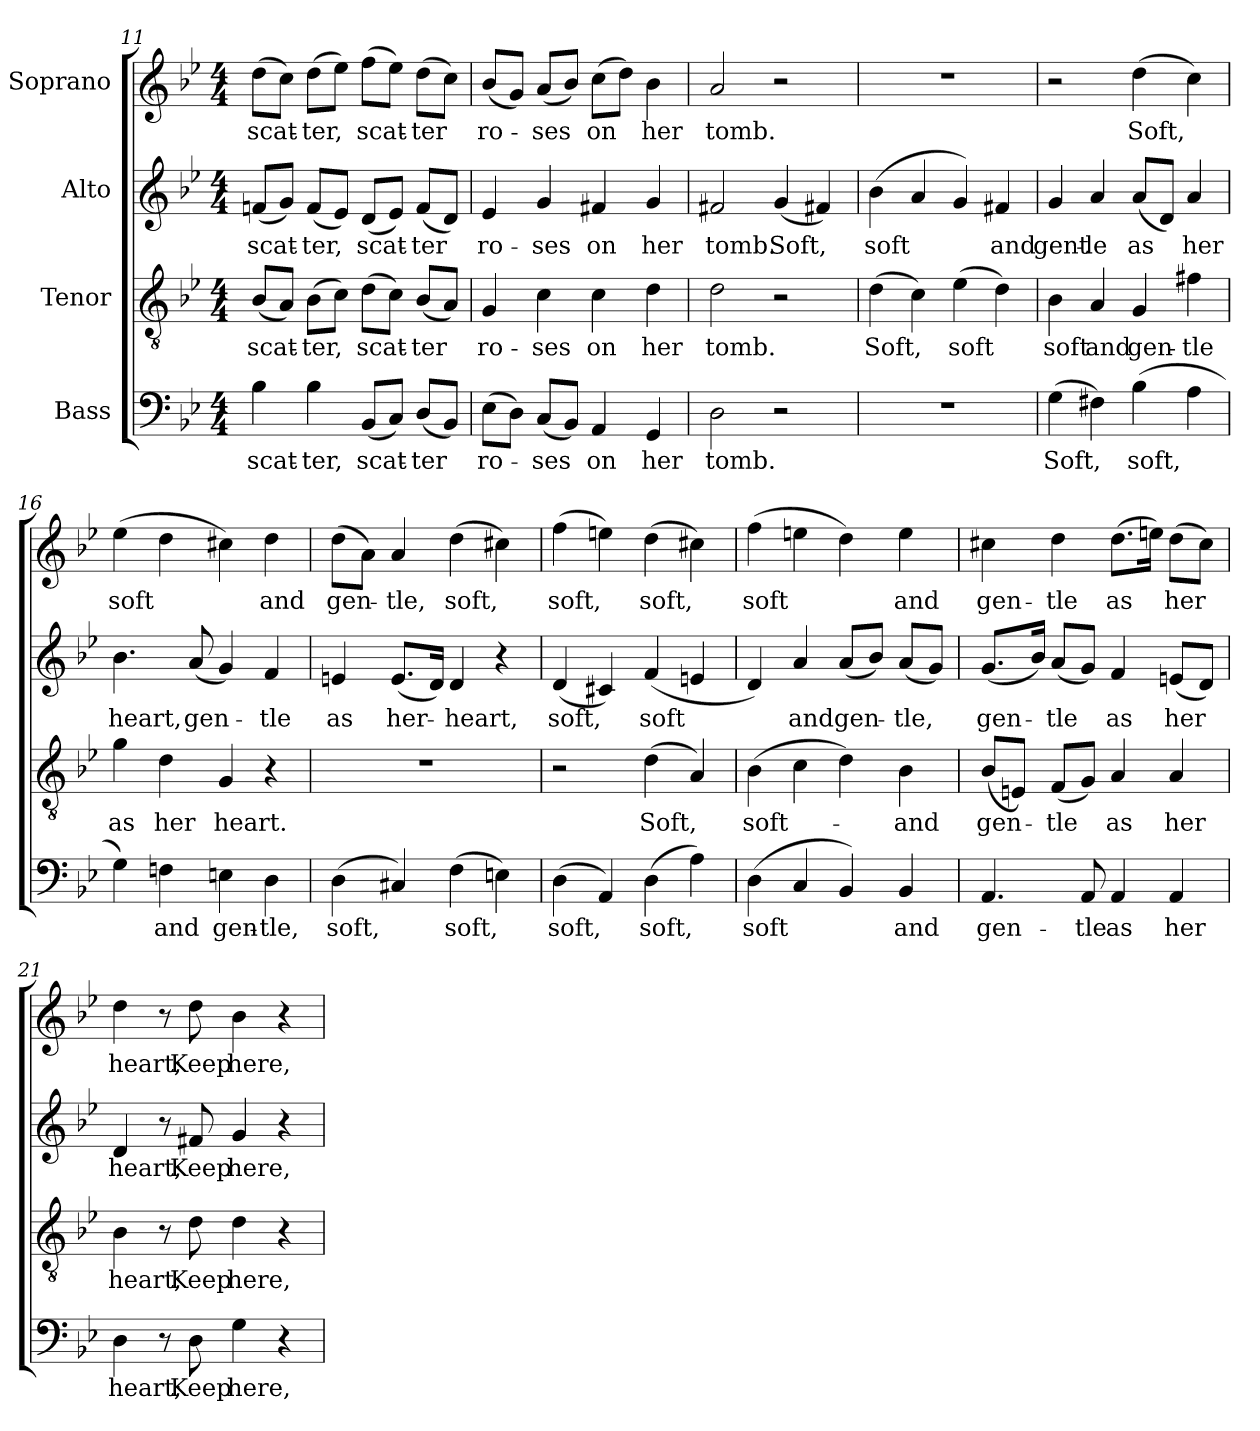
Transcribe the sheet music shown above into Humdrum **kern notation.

**kern	**text	**kern	**text	**kern	**text	**kern	**text
*part4	*part4	*part3	*part3	*part2	*part2	*part1	*part1
*staff4	*staff4	*staff3	*staff3	*staff2	*staff2	*staff1	*staff1
*I"Bass	*	*I"Tenor	*	*I"Alto	*	*I"Soprano	*
*clefF4	*	*clefGv2	*	*clefG2	*	*clefG2	*
*k[b-e-]	*	*k[b-e-]	*	*k[b-e-]	*	*k[b-e-]	*
*M4/4	*	*M4/4	*	*M4/4	*	*M4/4	*
=11	=11	=11	=11	=11	=11	=11	=11
!	!LO:LY:b	!	!LO:LY:b	!	!LO:LY:b	!	!LO:LY:b
4B-\	scat-	(8B-/L	scat-	(8fn/L	scat-	(8dd\L	scat-
.	.	8A/J)	.	8g/J)	.	8cc\J)	.
!	!LO:LY:b	!	!LO:LY:b	!	!LO:LY:b	!	!LO:LY:b
4B-\	-ter,	(8B-\L	-ter,	(8f/L	-ter,	(8dd\L	-ter,
.	.	8c\J)	.	8e-/J)	.	8ee-\J)	.
!	!LO:LY:b	!	!LO:LY:b	!	!LO:LY:b	!	!LO:LY:b
(8BB-/L	scat-	(8d\L	scat-	(8d/L	scat-	(8ff\L	scat-
8C/J)	.	8c\J)	.	8e-/J)	.	8ee-\J)	.
!	!LO:LY:b	!	!LO:LY:b	!	!LO:LY:b	!	!LO:LY:b
(8D/L	-ter	(8B-/L	-ter	(8f/L	-ter	(8dd\L	-ter
8BB-/J)	.	8A/J)	.	8d/J)	.	8cc\J)	.
!!LO:PB:g=z
=12	=12	=12	=12	=12	=12	=12	=12
!	!LO:LY:b	!	!LO:LY:b	!	!LO:LY:b	!	!LO:LY:b
(8E-\L	ro-	4G/	ro-	4e-/	ro-	(8b-/L	ro-
8D\J)	.	.	.	.	.	8g/J)	.
!	!LO:LY:b	!	!LO:LY:b	!	!LO:LY:b	!	!LO:LY:b
(8C/L	-ses	4c\	-ses	4g/	-ses	(8a/L	-ses
8BB-/J)	.	.	.	.	.	8b-/J)	.
!	!LO:LY:b	!	!LO:LY:b	!	!LO:LY:b	!	!LO:LY:b
4AA/	on	4c\	on	4f#X/	on	(8cc\L	-on
.	.	.	.	.	.	8dd\J)	.
!	!LO:LY:b	!	!LO:LY:b	!	!LO:LY:b	!	!LO:LY:b
4GG/	her	4d\	her	4g/	her	4b-\	her
=13	=13	=13	=13	=13	=13	=13	=13
!	!LO:LY:b	!	!LO:LY:b	!	!LO:LY:b	!	!LO:LY:b
2D\	tomb.	2d\	tomb.	2f#X/	tomb.	2a/	tomb.
!	!	!	!	!	!LO:LY:b	!	!
2r	.	2r	.	(4g/	Soft,	2r	.
.	.	.	.	4f#X/)	.	.	.
=14	=14	=14	=14	=14	=14	=14	=14
!	!	!	!LO:LY:b	!	!LO:LY:b	!	!
1r	.	(4d\	Soft,	(4b-\	soft	1r	.
.	.	4c\)	.	4a/	.	.	.
!	!	!	!LO:LY:b	!	!	!	!
.	.	(4e-\	soft	4g/)	.	.	.
!	!	!	!	!	!LO:LY:b	!	!
.	.	4d\)	.	4f#X/	and	.	.
=15	=15	=15	=15	=15	=15	=15	=15
!	!LO:LY:b	!	!LO:LY:b	!	!LO:LY:b	!	!
(4G\	Soft,	4B-\	soft	4g/	gent-	2r	.
!	!	!	!LO:LY:b	!	!LO:LY:b	!	!
4F#X\)	.	4A/	and	4a/	-le	.	.
!	!LO:LY:b	!	!LO:LY:b	!	!LO:LY:b	!	!LO:LY:b
(4B-\	soft,	4G/	gen-	(8a/L	as	(4dd\	Soft,
.	.	.	.	8d/J)	.	.	.
!	!	!	!LO:LY:b	!	!LO:LY:b	!	!
4A\	.	4f#X\	-tle	4a/	her	4cc\)	.
=16	=16	=16	=16	=16	=16	=16	=16
!	!	!	!LO:LY:b	!	!LO:LY:b	!	!LO:LY:b
4G\)	.	4g\	as	4.b-\	heart,	(4ee-\	soft
!	!LO:LY:b	!	!LO:LY:b	!	!	!	!
4Fn\	and	4d\	her	.	.	4dd\	.
!	!	!	!	!	!LO:LY:b	!	!
.	.	.	.	(8a/	gen-	.	.
!	!LO:LY:b	!	!LO:LY:b	!	!	!	!
4En\	gen-	4G/	heart.	4g/)	.	4cc#X\)	.
!	!LO:LY:b	!	!	!	!LO:LY:b	!	!LO:LY:b
4D\	-tle,	4r	.	4f/	-tle	4dd\	and
!!LO:LB:g=z
=17	=17	=17	=17	=17	=17	=17	=17
!	!LO:LY:b	!	!	!	!LO:LY:b	!	!LO:LY:b
(4D\	soft,	1r	.	4en/	as	(8dd\L	gen-
.	.	.	.	.	.	8a\J)	.
!	!	!	!	!	!LO:LY:b	!	!LO:LY:b
4C#X/)	.	.	.	(8.e/L	her-	4a/	-tle,
.	.	.	.	16d/Jk)	.	.	.
!	!LO:LY:b	!	!	!	!LO:LY:b	!	!LO:LY:b
(4F\	soft,	.	.	4d/	-heart,	(4dd\	soft,
4En\)	.	.	.	4r	.	4cc#X\)	.
=18	=18	=18	=18	=18	=18	=18	=18
!	!LO:LY:b	!	!	!	!LO:LY:b	!	!LO:LY:b
(4D\	soft,	2r	.	(4d/	soft,	(4ff\	-soft,
4AA/)	.	.	.	4c#X/)	.	4een\)	.
!	!LO:LY:b	!	!LO:LY:b	!	!LO:LY:b	!	!LO:LY:b
(4D\	soft,	(4d\	-Soft,	(4f/	soft	(4dd\	-soft,
4A\)	.	4A/)	.	4en/	.	4cc#X\)	.
=19	=19	=19	=19	=19	=19	=19	=19
!	!LO:LY:b	!	!LO:LY:b	!	!	!	!LO:LY:b
(4D\	soft	(4B-\	soft-	4d/)	.	(4ff\	soft
!	!	!	!	!	!LO:LY:b	!	!
4C/	.	4c\	.	4a/	and	4een\	.
!	!	!	!	!	!LO:LY:b	!	!
4BB-/)	.	4d\)	.	(8a/L	gen-	4dd\)	.
.	.	.	.	8b-/J)	.	.	.
!	!LO:LY:b	!	!LO:LY:b	!	!LO:LY:b	!	!LO:LY:b
4BB-/	and	4B-\	-and	(8a/L	-tle,	4ee\	and
.	.	.	.	8g/J)	.	.	.
=20	=20	=20	=20	=20	=20	=20	=20
!	!LO:LY:b	!	!LO:LY:b	!	!LO:LY:b	!	!LO:LY:b
4.AA/	gen-	(8B-/L	gen-	(8.g/L	gen-	4cc#X\	gen-
.	.	8En/J)	.	.	.	.	.
.	.	.	.	16b-/Jk)	.	.	.
!	!	!	!LO:LY:b	!	!LO:LY:b	!	!LO:LY:b
.	.	(8F/L	-tle	(8a/L	-tle	4dd\	-tle
!	!LO:LY:b	!	!	!	!	!	!
8AA/	-tle	8G/J)	.	8g/J)	.	.	.
!	!LO:LY:b	!	!LO:LY:b	!	!LO:LY:b	!	!LO:LY:b
4AA/	as	4A/	as	4f/	-as	(8.dd\L	as
.	.	.	.	.	.	16een\Jk)	.
!	!LO:LY:b	!	!LO:LY:b	!	!LO:LY:b	!	!LO:LY:b
4AA/	her	4A/	her	(8en/L	her	(8dd\L	her
.	.	.	.	8d/J)	.	8cc#\J)	.
=21	=21	=21	=21	=21	=21	=21	=21
!	!LO:LY:b	!	!LO:LY:b	!	!LO:LY:b	!	!LO:LY:b
4D\	heart;	4B-\	heart;	4d/	-heart;	4dd\	heart;
8r	.	8r	.	8r	.	8r	.
!	!LO:LY:b	!	!LO:LY:b	!	!LO:LY:b	!	!LO:LY:b
8D\	Keep	8d\	Keep	8f#X/	Keep	8dd\	Keep
!	!LO:LY:b	!	!LO:LY:b	!	!LO:LY:b	!	!LO:LY:b
4G\	here,	4d\	here,	4g/	here,	4b-\	here,
4r	.	4r	.	4r	.	4r	.
=	=	=	=	=	=	=	=
*-	*-	*-	*-	*-	*-	*-	*-
